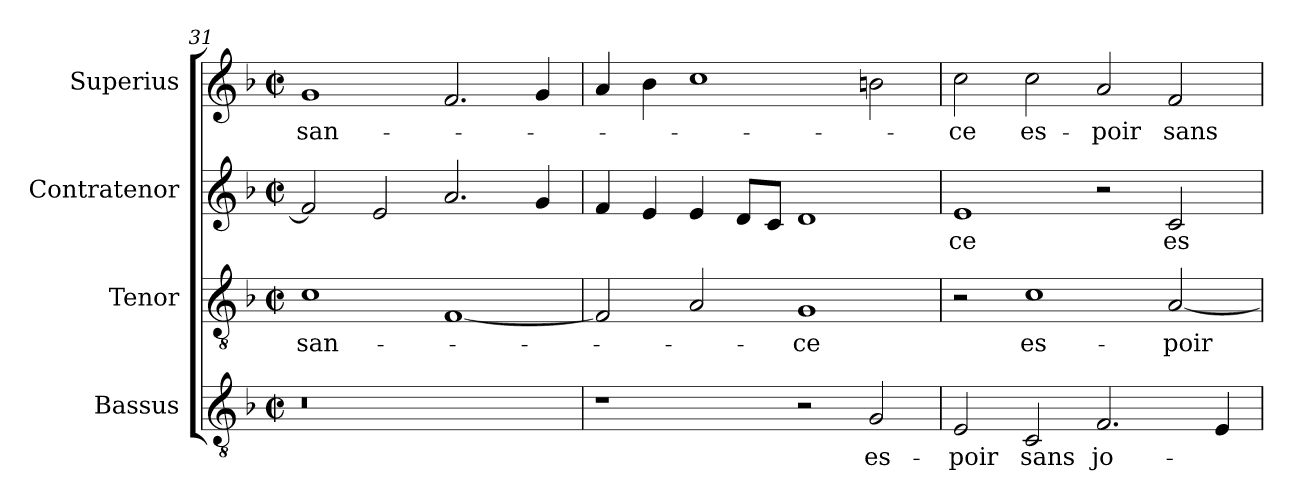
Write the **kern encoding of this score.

**kern	**text	**kern	**text	**kern	**text	**kern	**text
*part4	*part4	*part3	*part3	*part2	*part2	*part1	*part1
*staff4	*staff4	*staff3	*staff3	*staff2	*staff2	*staff1	*staff1
*I"Bassus	*	*I"Tenor	*	*I"Contratenor	*	*I"Superius	*
*	*	*I'T.	*	*	*	*I'S.	*
*clefGv2	*	*clefGv2	*	*clefG2	*	*clefG2	*
*k[b-]	*	*k[b-]	*	*k[b-]	*	*k[b-]	*
*F:	*	*F:	*	*F:	*	*F:	*
*M2/2	*	*M2/2	*	*M2/2	*	*M2/2	*
*met(c|)	*	*met(c|)	*	*met(c|)	*	*met(c|)	*
=31	=31	=31	=31	=31	=31	=31	=31
!LO:N:vis=0	!	!	!	!	!	!	!
1r	.	1c\	-san-	2f/]	.	1g/	-san-
.	.	.	.	2e/	.	.	.
1ryy	.	[1F/	.	2.a/	.	2.f/	.
.	.	.	.	4g/	.	4g/	.
!!LO:PB:g=z
=32	=32	=32	=32	=32	=32	=32	=32
1r	.	2F/]	.	4f/	.	4a/	.
.	.	.	.	4e/	.	4b-\	.
.	.	2A/	.	4e/	.	1cc\	.
.	.	.	.	8d/L	.	.	.
.	.	.	.	8c/J	.	.	.
2r	.	1G/	-ce	1d/	.	.	.
2G/	es-	.	.	.	.	2bn\	.
=33	=33	=33	=33	=33	=33	=33	=33
2E/	-poir	2r	.	1e/	-ce	2cc\	-ce
2C/	sans	1c\	es-	.	.	2cc\	es-
2.F/	jo-	.	.	2r	.	2a/	-poir
.	.	[2A/	-poir	2c/	es-	2f/	sans
4E/	.	.	.	.	.	.	.
=	=	=	=	=	=	=	=
*-	*-	*-	*-	*-	*-	*-	*-
